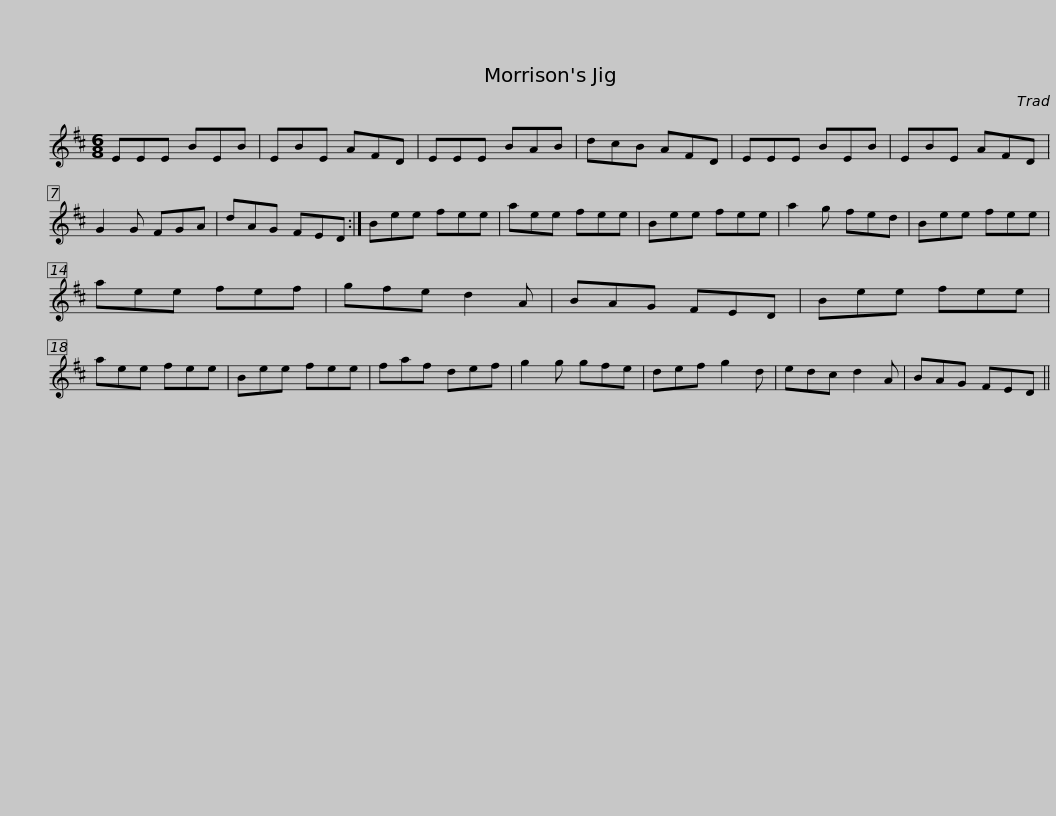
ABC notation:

X:1
L:1/8
M:6/8
I:linebreak $
K:D
V:1 treble
V:1
 EEE BEB | EBE AFD | EEE BAB | dcB AFD | EEE BEB | %5
 EBE AFD | G2 G FGA |$ dAG FED :| Bee fee | aee fee | %10
 Bee fee | a2 g fed | Bee fee | aee fef |$ gfe d2 A | %15
 BAG FED | Bee fee | aee fee | Bee fee | faf def | %20
 g2 g gfe | def g2 d |$ edc d2 A | BAG FED || %24
